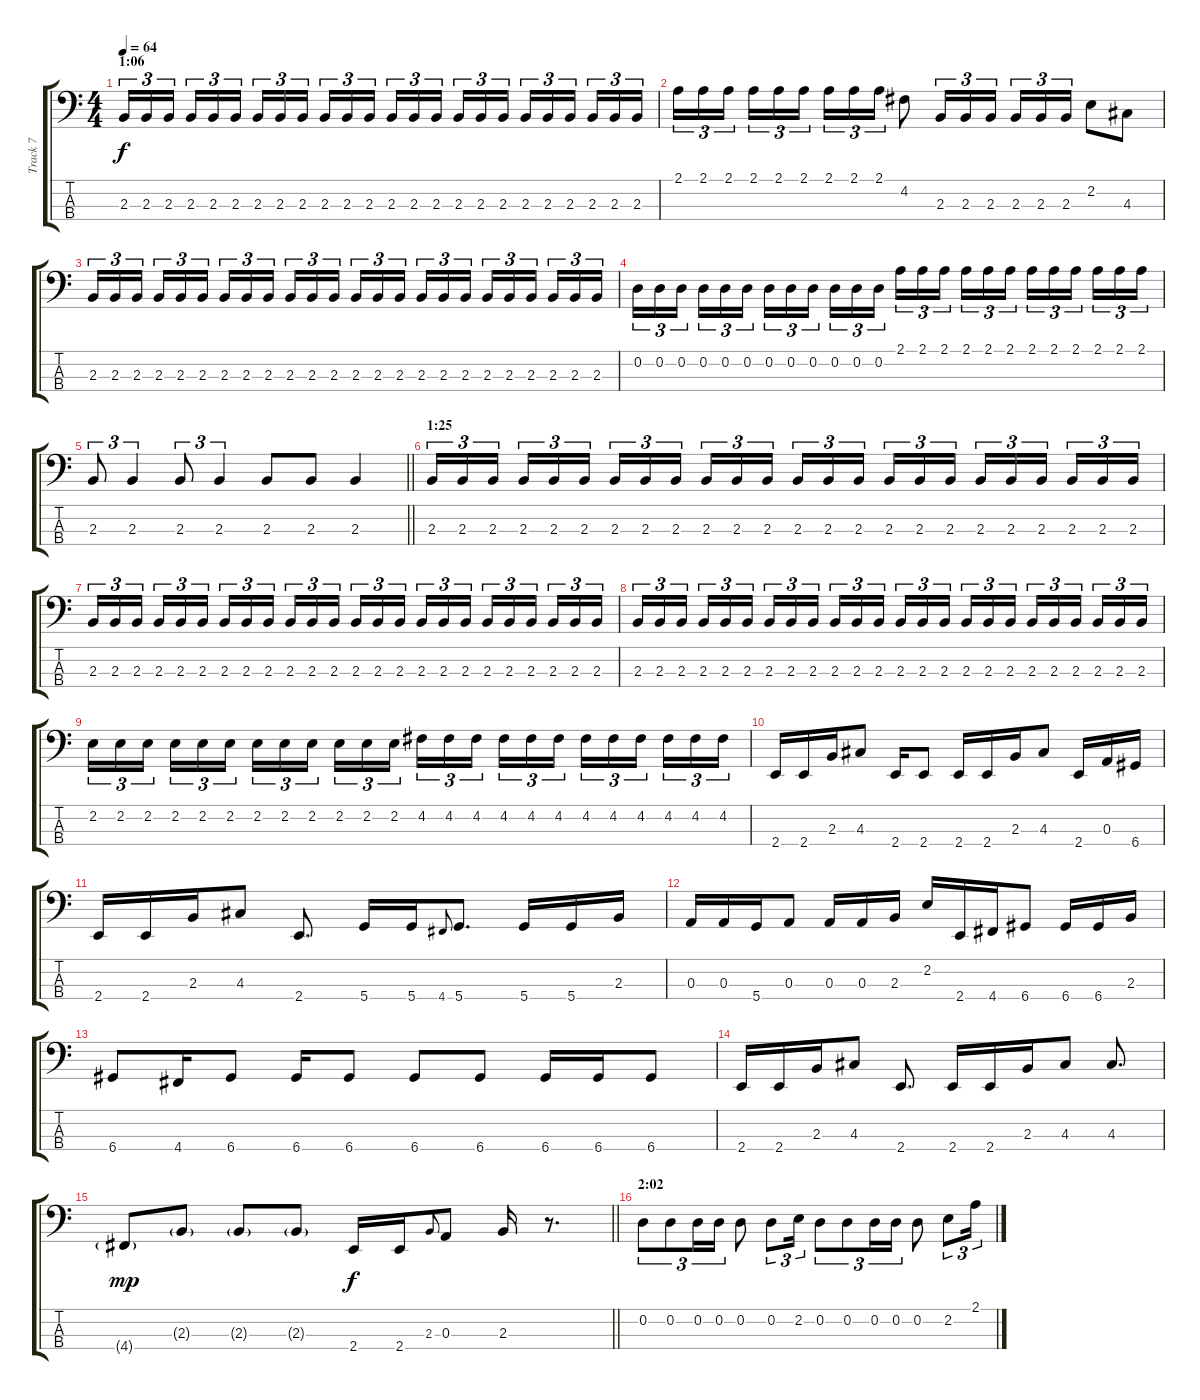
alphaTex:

\track ("Track 7" "Track 7") {instrument electricbasspick}
\staff {score tabs}
\tuning (G2 D2 A1 D1) {hide}
\ts (4 4)
\section ("" "1:06")
\tempo 64
\clef f4
\ks c
2.3.16{tu (3 2) dy f} 2.3.16{tu (3 2)} 2.3.16{tu (3 2) beam splitsecondary} 2.3.16{tu (3 2)} 2.3.16{tu (3 2)} 2.3.16{tu (3 2)} 2.3.16{tu (3 2)} 2.3.16{tu (3 2)} 2.3.16{tu (3 2) beam splitsecondary} 2.3.16{tu (3 2)} 2.3.16{tu (3 2)} 2.3.16{tu (3 2)} 2.3.16{tu (3 2)} 2.3.16{tu (3 2)} 2.3.16{tu (3 2) beam splitsecondary} 2.3.16{tu (3 2)} 2.3.16{tu (3 2)} 2.3.16{tu (3 2)} 2.3.16{tu (3 2)} 2.3.16{tu (3 2)} 2.3.16{tu (3 2) beam splitsecondary} 2.3.16{tu (3 2)} 2.3.16{tu (3 2)} 2.3.16{tu (3 2)} |
2.1.16{tu (3 2)} 2.1.16{tu (3 2)} 2.1.16{tu (3 2) beam splitsecondary} 2.1.16{tu (3 2)} 2.1.16{tu (3 2)} 2.1.16{tu (3 2)} 2.1.16{tu (3 2)} 2.1.16{tu (3 2)} 2.1.16{tu (3 2)} 4.2.8 2.3.16{tu (3 2)} 2.3.16{tu (3 2)} 2.3.16{tu (3 2) beam splitsecondary} 2.3.16{tu (3 2)} 2.3.16{tu (3 2)} 2.3.16{tu (3 2)} 2.2.8 4.3.8 |
2.3.16{tu (3 2)} 2.3.16{tu (3 2)} 2.3.16{tu (3 2) beam splitsecondary} 2.3.16{tu (3 2)} 2.3.16{tu (3 2)} 2.3.16{tu (3 2)} 2.3.16{tu (3 2)} 2.3.16{tu (3 2)} 2.3.16{tu (3 2) beam splitsecondary} 2.3.16{tu (3 2)} 2.3.16{tu (3 2)} 2.3.16{tu (3 2)} 2.3.16{tu (3 2)} 2.3.16{tu (3 2)} 2.3.16{tu (3 2) beam splitsecondary} 2.3.16{tu (3 2)} 2.3.16{tu (3 2)} 2.3.16{tu (3 2)} 2.3.16{tu (3 2)} 2.3.16{tu (3 2)} 2.3.16{tu (3 2) beam splitsecondary} 2.3.16{tu (3 2)} 2.3.16{tu (3 2)} 2.3.16{tu (3 2)} |
0.2.16{tu (3 2)} 0.2.16{tu (3 2)} 0.2.16{tu (3 2) beam splitsecondary} 0.2.16{tu (3 2)} 0.2.16{tu (3 2)} 0.2.16{tu (3 2)} 0.2.16{tu (3 2)} 0.2.16{tu (3 2)} 0.2.16{tu (3 2) beam splitsecondary} 0.2.16{tu (3 2)} 0.2.16{tu (3 2)} 0.2.16{tu (3 2)} 2.1.16{tu (3 2)} 2.1.16{tu (3 2)} 2.1.16{tu (3 2) beam splitsecondary} 2.1.16{tu (3 2)} 2.1.16{tu (3 2)} 2.1.16{tu (3 2)} 2.1.16{tu (3 2)} 2.1.16{tu (3 2)} 2.1.16{tu (3 2) beam splitsecondary} 2.1.16{tu (3 2)} 2.1.16{tu (3 2)} 2.1.16{tu (3 2)} |
\barLineRight lightlight
2.3.8{tu (3 2)} 2.3.4{tu (3 2)} 2.3.8{tu (3 2)} 2.3.4{tu (3 2)} 2.3.8 2.3.8 2.3.4 |
\section ("" "1:25")
2.3.16{tu (3 2)} 2.3.16{tu (3 2)} 2.3.16{tu (3 2) beam splitsecondary} 2.3.16{tu (3 2)} 2.3.16{tu (3 2)} 2.3.16{tu (3 2)} 2.3.16{tu (3 2)} 2.3.16{tu (3 2)} 2.3.16{tu (3 2) beam splitsecondary} 2.3.16{tu (3 2)} 2.3.16{tu (3 2)} 2.3.16{tu (3 2)} 2.3.16{tu (3 2)} 2.3.16{tu (3 2)} 2.3.16{tu (3 2) beam splitsecondary} 2.3.16{tu (3 2)} 2.3.16{tu (3 2)} 2.3.16{tu (3 2)} 2.3.16{tu (3 2)} 2.3.16{tu (3 2)} 2.3.16{tu (3 2) beam splitsecondary} 2.3.16{tu (3 2)} 2.3.16{tu (3 2)} 2.3.16{tu (3 2)} |
2.3.16{tu (3 2)} 2.3.16{tu (3 2)} 2.3.16{tu (3 2) beam splitsecondary} 2.3.16{tu (3 2)} 2.3.16{tu (3 2)} 2.3.16{tu (3 2)} 2.3.16{tu (3 2)} 2.3.16{tu (3 2)} 2.3.16{tu (3 2) beam splitsecondary} 2.3.16{tu (3 2)} 2.3.16{tu (3 2)} 2.3.16{tu (3 2)} 2.3.16{tu (3 2)} 2.3.16{tu (3 2)} 2.3.16{tu (3 2) beam splitsecondary} 2.3.16{tu (3 2)} 2.3.16{tu (3 2)} 2.3.16{tu (3 2)} 2.3.16{tu (3 2)} 2.3.16{tu (3 2)} 2.3.16{tu (3 2) beam splitsecondary} 2.3.16{tu (3 2)} 2.3.16{tu (3 2)} 2.3.16{tu (3 2)} |
2.3.16{tu (3 2)} 2.3.16{tu (3 2)} 2.3.16{tu (3 2) beam splitsecondary} 2.3.16{tu (3 2)} 2.3.16{tu (3 2)} 2.3.16{tu (3 2)} 2.3.16{tu (3 2)} 2.3.16{tu (3 2)} 2.3.16{tu (3 2) beam splitsecondary} 2.3.16{tu (3 2)} 2.3.16{tu (3 2)} 2.3.16{tu (3 2)} 2.3.16{tu (3 2)} 2.3.16{tu (3 2)} 2.3.16{tu (3 2) beam splitsecondary} 2.3.16{tu (3 2)} 2.3.16{tu (3 2)} 2.3.16{tu (3 2)} 2.3.16{tu (3 2)} 2.3.16{tu (3 2)} 2.3.16{tu (3 2) beam splitsecondary} 2.3.16{tu (3 2)} 2.3.16{tu (3 2)} 2.3.16{tu (3 2)} |
2.2.16{tu (3 2)} 2.2.16{tu (3 2)} 2.2.16{tu (3 2) beam splitsecondary} 2.2.16{tu (3 2)} 2.2.16{tu (3 2)} 2.2.16{tu (3 2)} 2.2.16{tu (3 2)} 2.2.16{tu (3 2)} 2.2.16{tu (3 2) beam splitsecondary} 2.2.16{tu (3 2)} 2.2.16{tu (3 2)} 2.2.16{tu (3 2)} 4.2.16{tu (3 2)} 4.2.16{tu (3 2)} 4.2.16{tu (3 2) beam splitsecondary} 4.2.16{tu (3 2)} 4.2.16{tu (3 2)} 4.2.16{tu (3 2)} 4.2.16{tu (3 2)} 4.2.16{tu (3 2)} 4.2.16{tu (3 2) beam splitsecondary} 4.2.16{tu (3 2)} 4.2.16{tu (3 2)} 4.2.16{tu (3 2)} |
2.4.16 2.4.16 2.3.16 4.3.8 2.4.16 2.4.8 2.4.16 2.4.16 2.3.16 4.3.8 2.4.16 0.3.16 6.4.16 |
2.4.16 2.4.16 2.3.16 4.3.8 2.4.8{d} 5.4.16 5.4.16 4.4.8{gr onbeat} 5.4.8{d} 5.4.16 5.4.16 2.3.16 |
0.3.16 0.3.16 5.4.16 0.3.8 0.3.16 0.3.16 2.3.16 2.2.16 2.4.16 4.4.16 6.4.8 6.4.16 6.4.16 2.3.16 |
6.4.8 4.4.16 6.4.8 6.4.16 6.4.8 6.4.8 6.4.8 6.4.16 6.4.16 6.4.8 |
2.4.16 2.4.16 2.3.16 4.3.8 2.4.8{d} 2.4.16 2.4.16 2.3.16 4.3.8 4.3.8{d} |
\barLineRight lightlight
4.4{g}.8{dy mp} 2.3{g}.8 2.3{g}.8 2.3{g}.8 2.4.16{dy f} 2.4.16 2.3.8{gr onbeat} 0.3.8 2.3.16 r.8{d} |
\section ("" "2:02")
0.2.8{tu (3 2)} 0.2.8{tu (3 2)} 0.2.16{tu (3 2)} 0.2.16{tu (3 2)} 0.2.8 0.2.8{tu (3 2)} 2.2.16{tu (3 2)} 0.2.8{tu (3 2)} 0.2.8{tu (3 2)} 0.2.16{tu (3 2)} 0.2.16{tu (3 2)} 0.2.8 2.2.8{tu (3 2)} 2.1.16{tu (3 2)}
